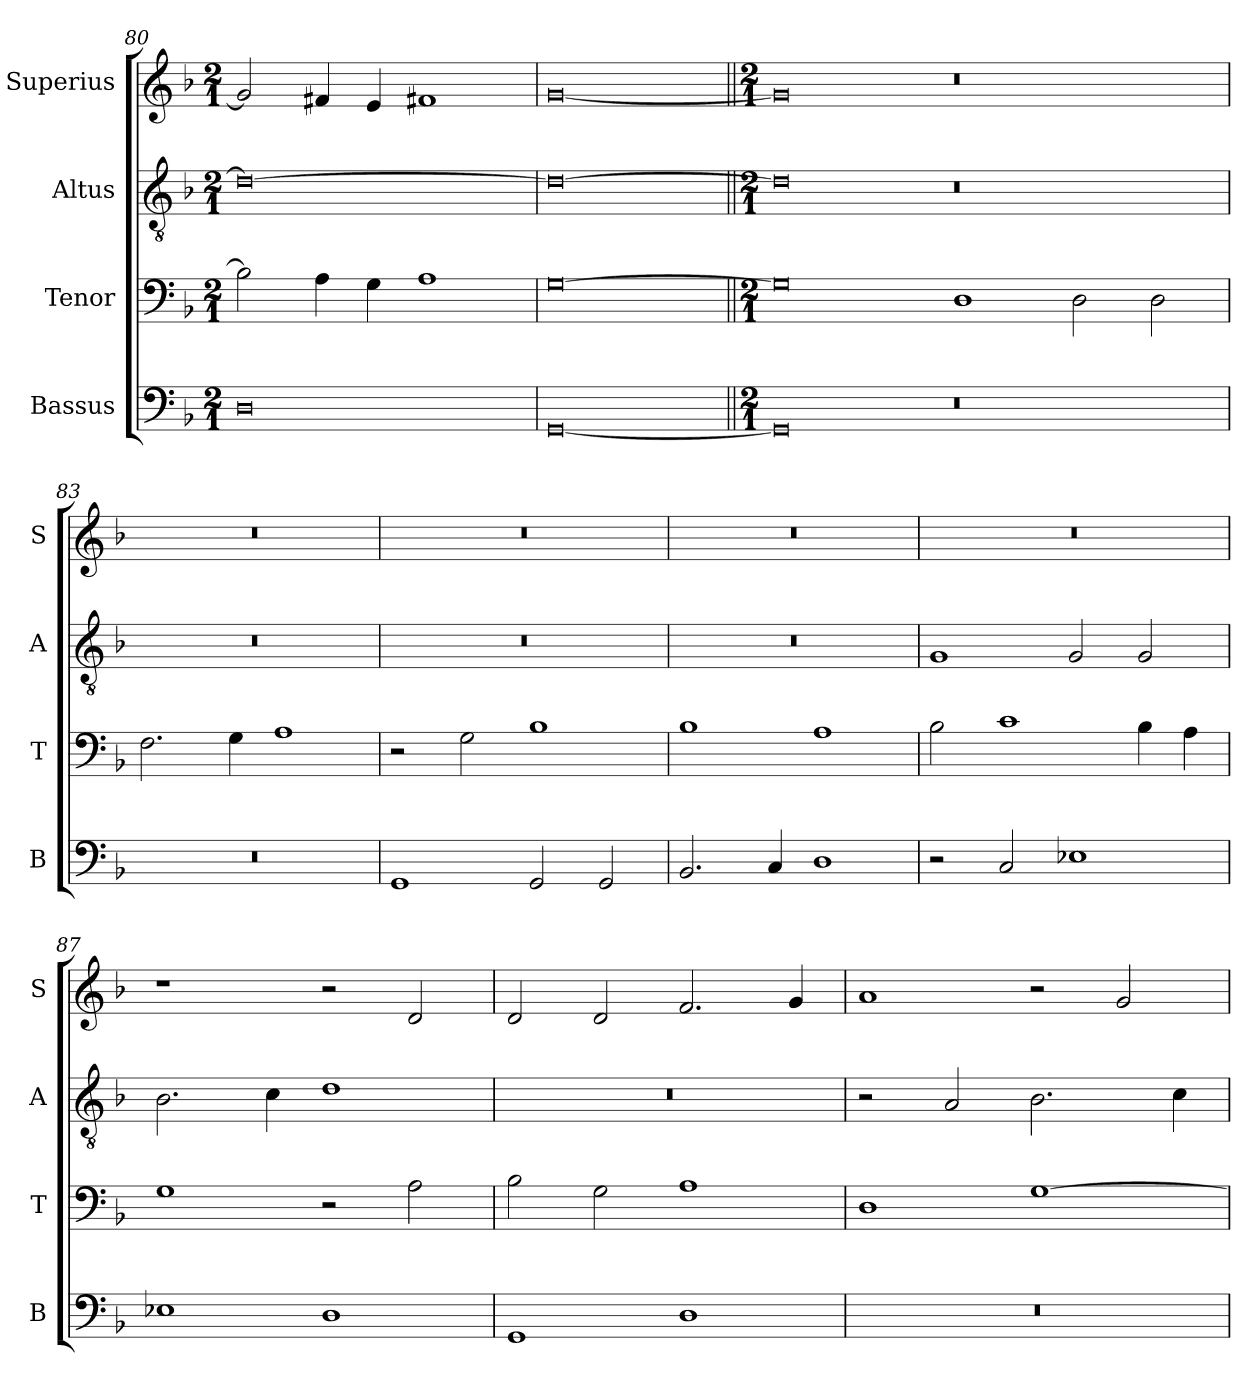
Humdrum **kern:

**kern	**kern	**kern	**kern
*part4	*part3	*part2	*part1
*staff4	*staff3	*staff2	*staff1
*I"Bassus	*I"Tenor	*I"Altus	*I"Superius
*I'B	*I'T	*I'A	*I'S
*clefF4	*clefF4	*clefGv2	*clefG2
*k[b-]	*k[b-]	*k[b-]	*k[b-]
*F:	*F:	*F:	*F:
*M2/1	*M2/1	*M2/1	*M2/1
=80	=80	=80	=80
0D	2B-]	0d_	2g]
.	4A	.	4f#X
.	4G	.	4e
.	1A	.	1f#X
=81	=81	=81	=81
[0GG	[0G	0d_	[0g
=82||	=82||	=82||	=82||
*M2/1	*M2/1	*M2/1	*M2/1
0GG]	0G]	0d]	0g]
0r	1D	0r	0r
.	2D	.	.
.	2D	.	.
=83	=83	=83	=83
0r	2.F	0r	0r
.	4G	.	.
.	1A	.	.
=84	=84	=84	=84
1GG	2r	0r	0r
.	2G	.	.
2GG	1B-	.	.
2GG	.	.	.
=85	=85	=85	=85
2.BB-	1B-	0r	0r
4C	.	.	.
1D	1A	.	.
=86	=86	=86	=86
2r	2B-	1G	0r
2C	1c	.	.
1E-X	.	2G	.
.	4B-	2G	.
.	4A	.	.
=87	=87	=87	=87
1E-X	1G	2.B-	1r
.	.	4c	.
1D	2r	1d	2r
.	2A	.	2d
=88	=88	=88	=88
1GG	2B-	0r	2d
.	2G	.	2d
1D	1A	.	2.f
.	.	.	4g
=89	=89	=89	=89
0r	1D	2r	1a
.	.	2A	.
.	[1G	2.B-	2r
.	.	.	2g
.	.	4c	.
=	=	=	=
*-	*-	*-	*-
